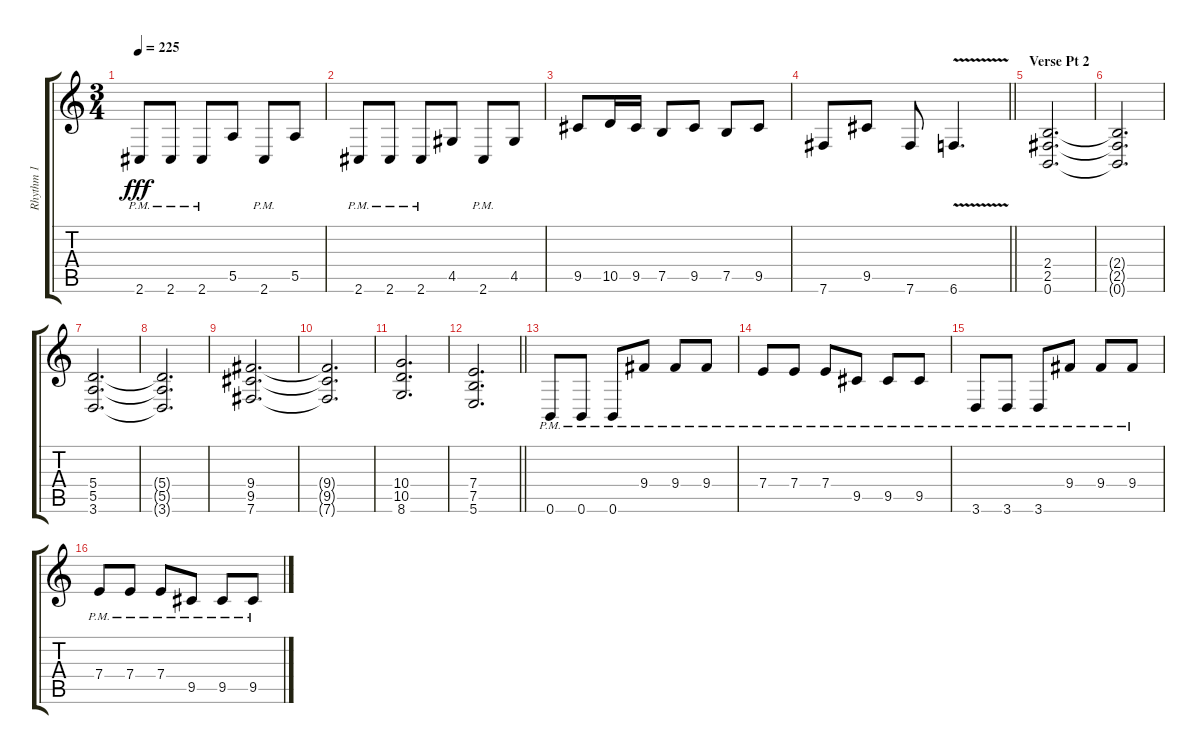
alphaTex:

\track ("Rhythm 1" "Rhythm 1") {instrument distortionguitar}
\staff {score tabs}
\tuning (B3 Gb3 D3 A2 E2 B1) {hide}
\ts (3 4)
\tempo 225
\clef g2
\ks c
2.6{pm}.8{dy fff} 2.6{pm}.8 2.6{pm}.8 5.5.8 2.6{pm}.8 5.5.8 |
2.6{pm}.8 2.6{pm}.8 2.6{pm}.8 4.5.8 2.6{pm}.8 4.5.8 |
9.5.8 10.5.16 9.5.16 7.5.8 9.5.8 7.5.8 9.5.8 |
\barLineRight lightlight
7.6.8 9.5.8 7.6.8 6.6{v}.4{d} |
\section ("" "Verse Pt 2")
(2.4 2.5 0.6).2{d} |
(2.4{t} 2.5{t} 0.6{t}).2{d} |
(5.4 5.5 3.6).2{d} |
(5.4{t} 5.5{t} 3.6{t}).2{d} |
(9.4 9.5 7.6).2{d} |
(9.4{t} 9.5{t} 7.6{t}).2{d} |
(10.4 10.5 8.6).2{d} |
\barLineRight lightlight
(7.4 7.5 5.6).2{d} |
0.6{pm}.8 0.6{pm}.8 0.6{pm}.8 9.4{pm}.8 9.4{pm}.8 9.4{pm}.8 |
7.4{pm}.8 7.4{pm}.8 7.4{pm}.8 9.5{pm}.8 9.5{pm}.8 9.5{pm}.8 |
3.6{pm}.8 3.6{pm}.8 3.6{pm}.8 9.4{pm}.8 9.4{pm}.8 9.4{pm}.8 |
7.4{pm}.8 7.4{pm}.8 7.4{pm}.8 9.5{pm}.8 9.5{pm}.8 9.5{pm}.8
